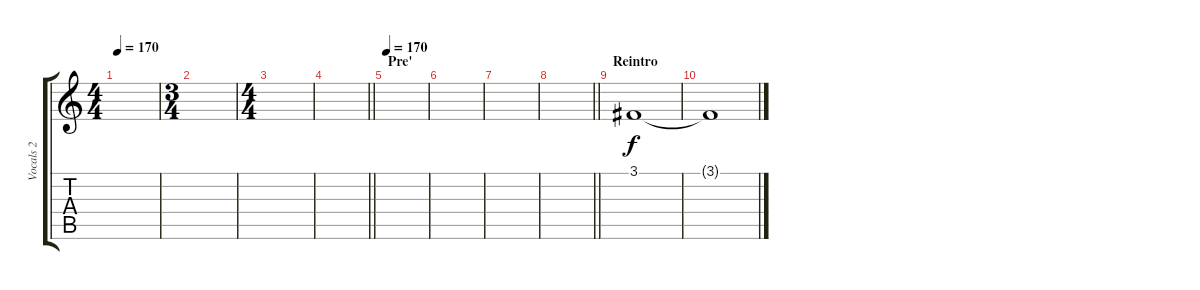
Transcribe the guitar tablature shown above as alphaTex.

\track ("Vocals 2" "Vocals 2") {instrument clarinet}
\staff {score tabs}
\tuning (Eb4 Bb3 Gb3 Db3 Ab2 Db2) {hide}
\ts (4 4)
\tempo 170
\clef g2
\ks c
|
\ts (3 4)
|
\ts (4 4)
|
\barLineRight lightlight
|
\section ("" "Pre'")
\tempo 170
|
|
|
\barLineRight lightlight
|
\section ("" "Reintro")
3.1.1 |
3.1{t}.1
